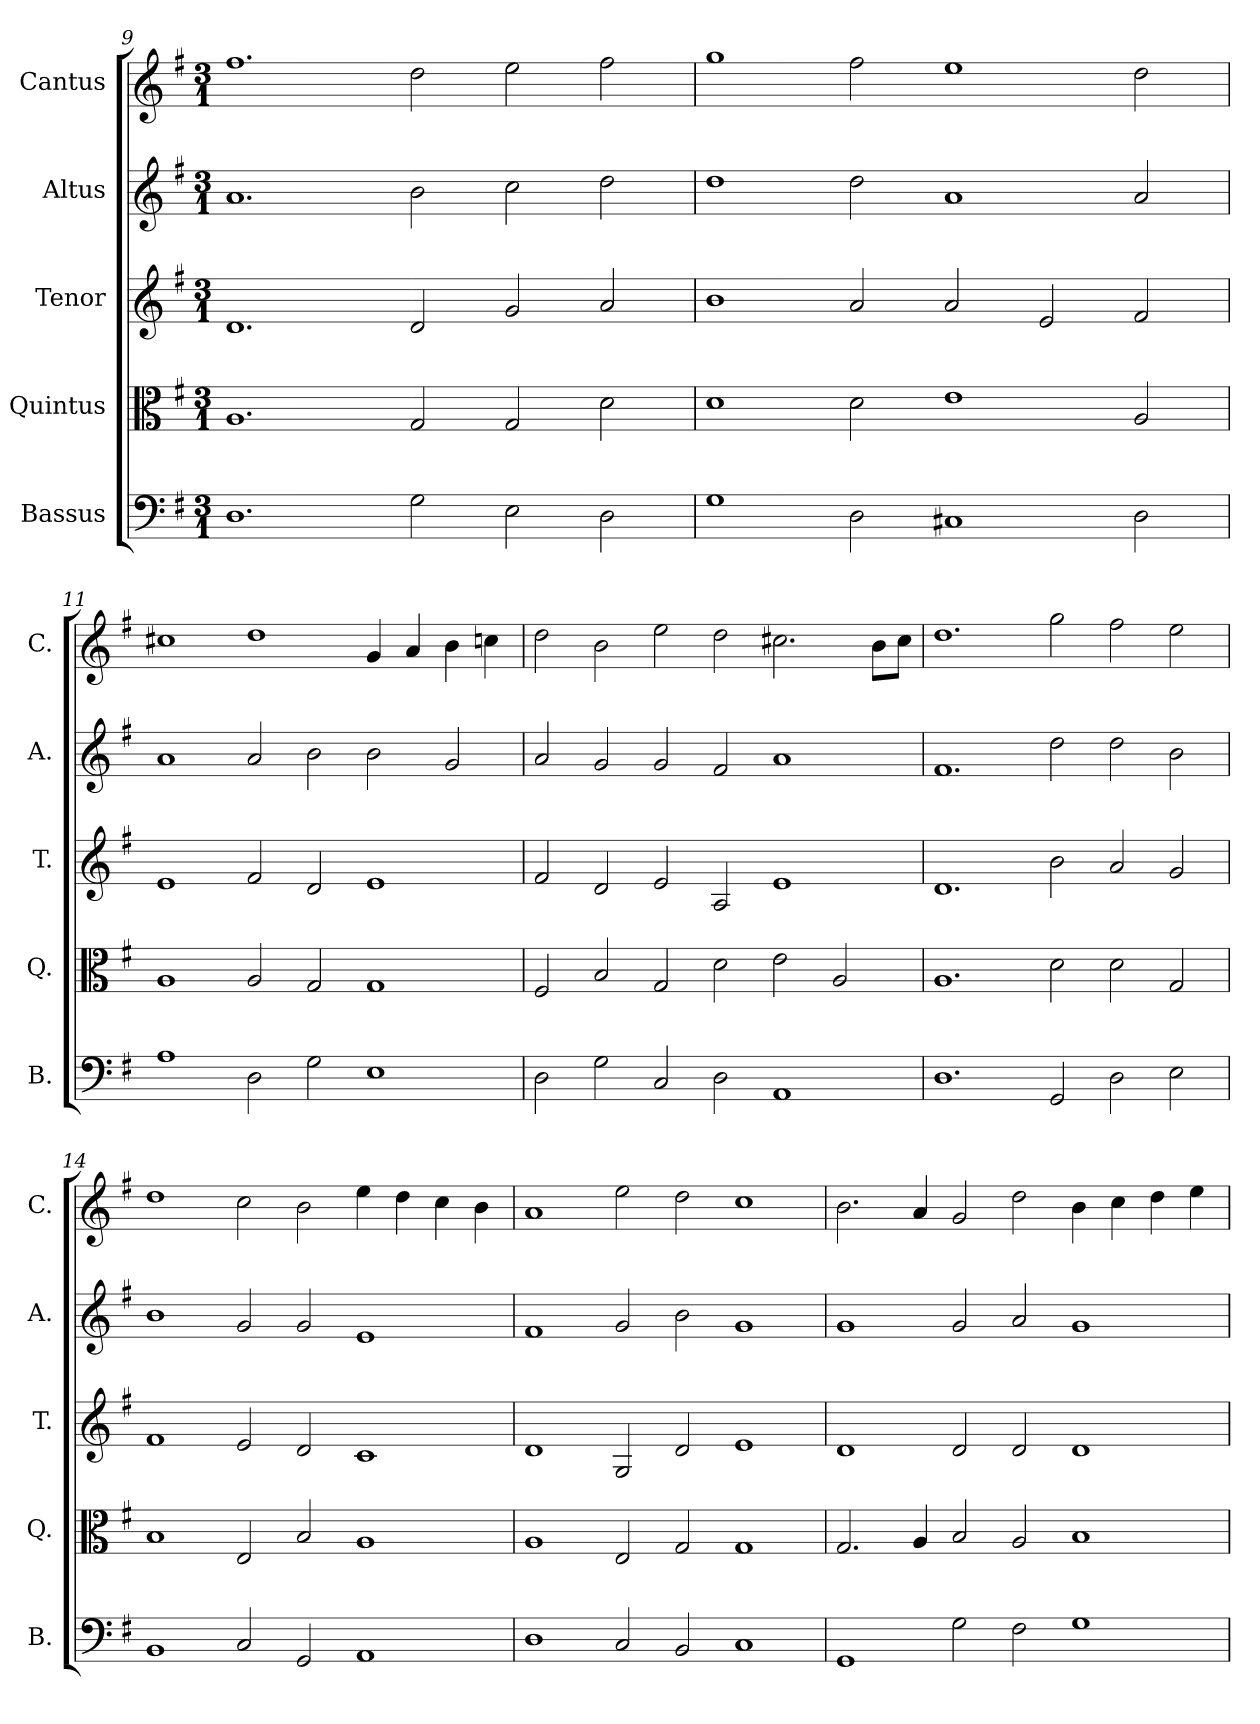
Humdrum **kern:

**kern	**kern	**kern	**kern	**kern
*part5	*part4	*part3	*part2	*part1
*staff5	*staff4	*staff3	*staff2	*staff1
*I"Bassus	*I"Quintus	*I"Tenor	*I"Altus	*I"Cantus
*I'B.	*I'Q.	*I'T.	*I'A.	*I'C.
!!LO:LB:g=z
*clefF4	*clefC3	*clefG2	*clefG2	*clefG2
*k[f#]	*k[f#]	*k[f#]	*k[f#]	*k[f#]
*G:	*G:	*G:	*G:	*G:
*M3/1	*M3/1	*M3/1	*M3/1	*M3/1
=9	=9	=9	=9	=9
1.D\	1.A/	1.d/	1.a/	1.ff#\
2G\	2G/	2d/	2b\	2dd\
2E\	2G/	2g/	2cc\	2ee\
2D\	2d\	2a/	2dd\	2ff#\
=10	=10	=10	=10	=10
1G\	1d\	1b\	1dd\	1gg\
2D\	2d\	2a/	2dd\	2ff#\
1C#X/	1e\	2a/	1a/	1ee\
.	.	2e/	.	.
2D\	2A/	2f#/	2a/	2dd\
=11	=11	=11	=11	=11
1A\	1A/	1e/	1a/	1cc#X\
2D\	2A/	2f#/	2a/	1dd\
2G\	2G/	2d/	2b\	.
1E\	1G/	1e/	2b\	4g/
.	.	.	.	4a/
.	.	.	2g/	4b\
.	.	.	.	4ccn\
=12	=12	=12	=12	=12
2D\	2F#/	2f#/	2a/	2dd\
2G\	2B/	2d/	2g/	2b\
2C/	2G/	2e/	2g/	2ee\
2D\	2d\	2A/	2f#/	2dd\
1AA/	2e\	1e/	1a/	2.cc#X\
.	2A/	.	.	.
.	.	.	.	8b\L
.	.	.	.	8cc#\J
=13	=13	=13	=13	=13
1.D\	1.A/	1.d/	1.f#/	1.dd\
2GG/	2d\	2b\	2dd\	2gg\
2D\	2d\	2a/	2dd\	2ff#\
2E\	2G/	2g/	2b\	2ee\
=14	=14	=14	=14	=14
1BB/	1B/	1f#/	1b\	1dd\
2C/	2E/	2e/	2g/	2cc\
2GG/	2B/	2d/	2g/	2b\
1AA/	1A/	1c/	1e/	4ee\
.	.	.	.	4dd\
.	.	.	.	4cc\
.	.	.	.	4b\
=15	=15	=15	=15	=15
1D\	1A/	1d/	1f#/	1a/
2C/	2E/	2G/	2g/	2ee\
2BB/	2G/	2d/	2b\	2dd\
1C/	1G/	1e/	1g/	1cc\
=16	=16	=16	=16	=16
1GG/	2.G/	1d/	1g/	2.b\
.	4A/	.	.	4a/
2G\	2B/	2d/	2g/	2g/
2F#\	2A/	2d/	2a/	2dd\
1G\	1B/	1d/	1g/	4b\
.	.	.	.	4cc\
.	.	.	.	4dd\
.	.	.	.	4ee\
=	=	=	=	=
*-	*-	*-	*-	*-
